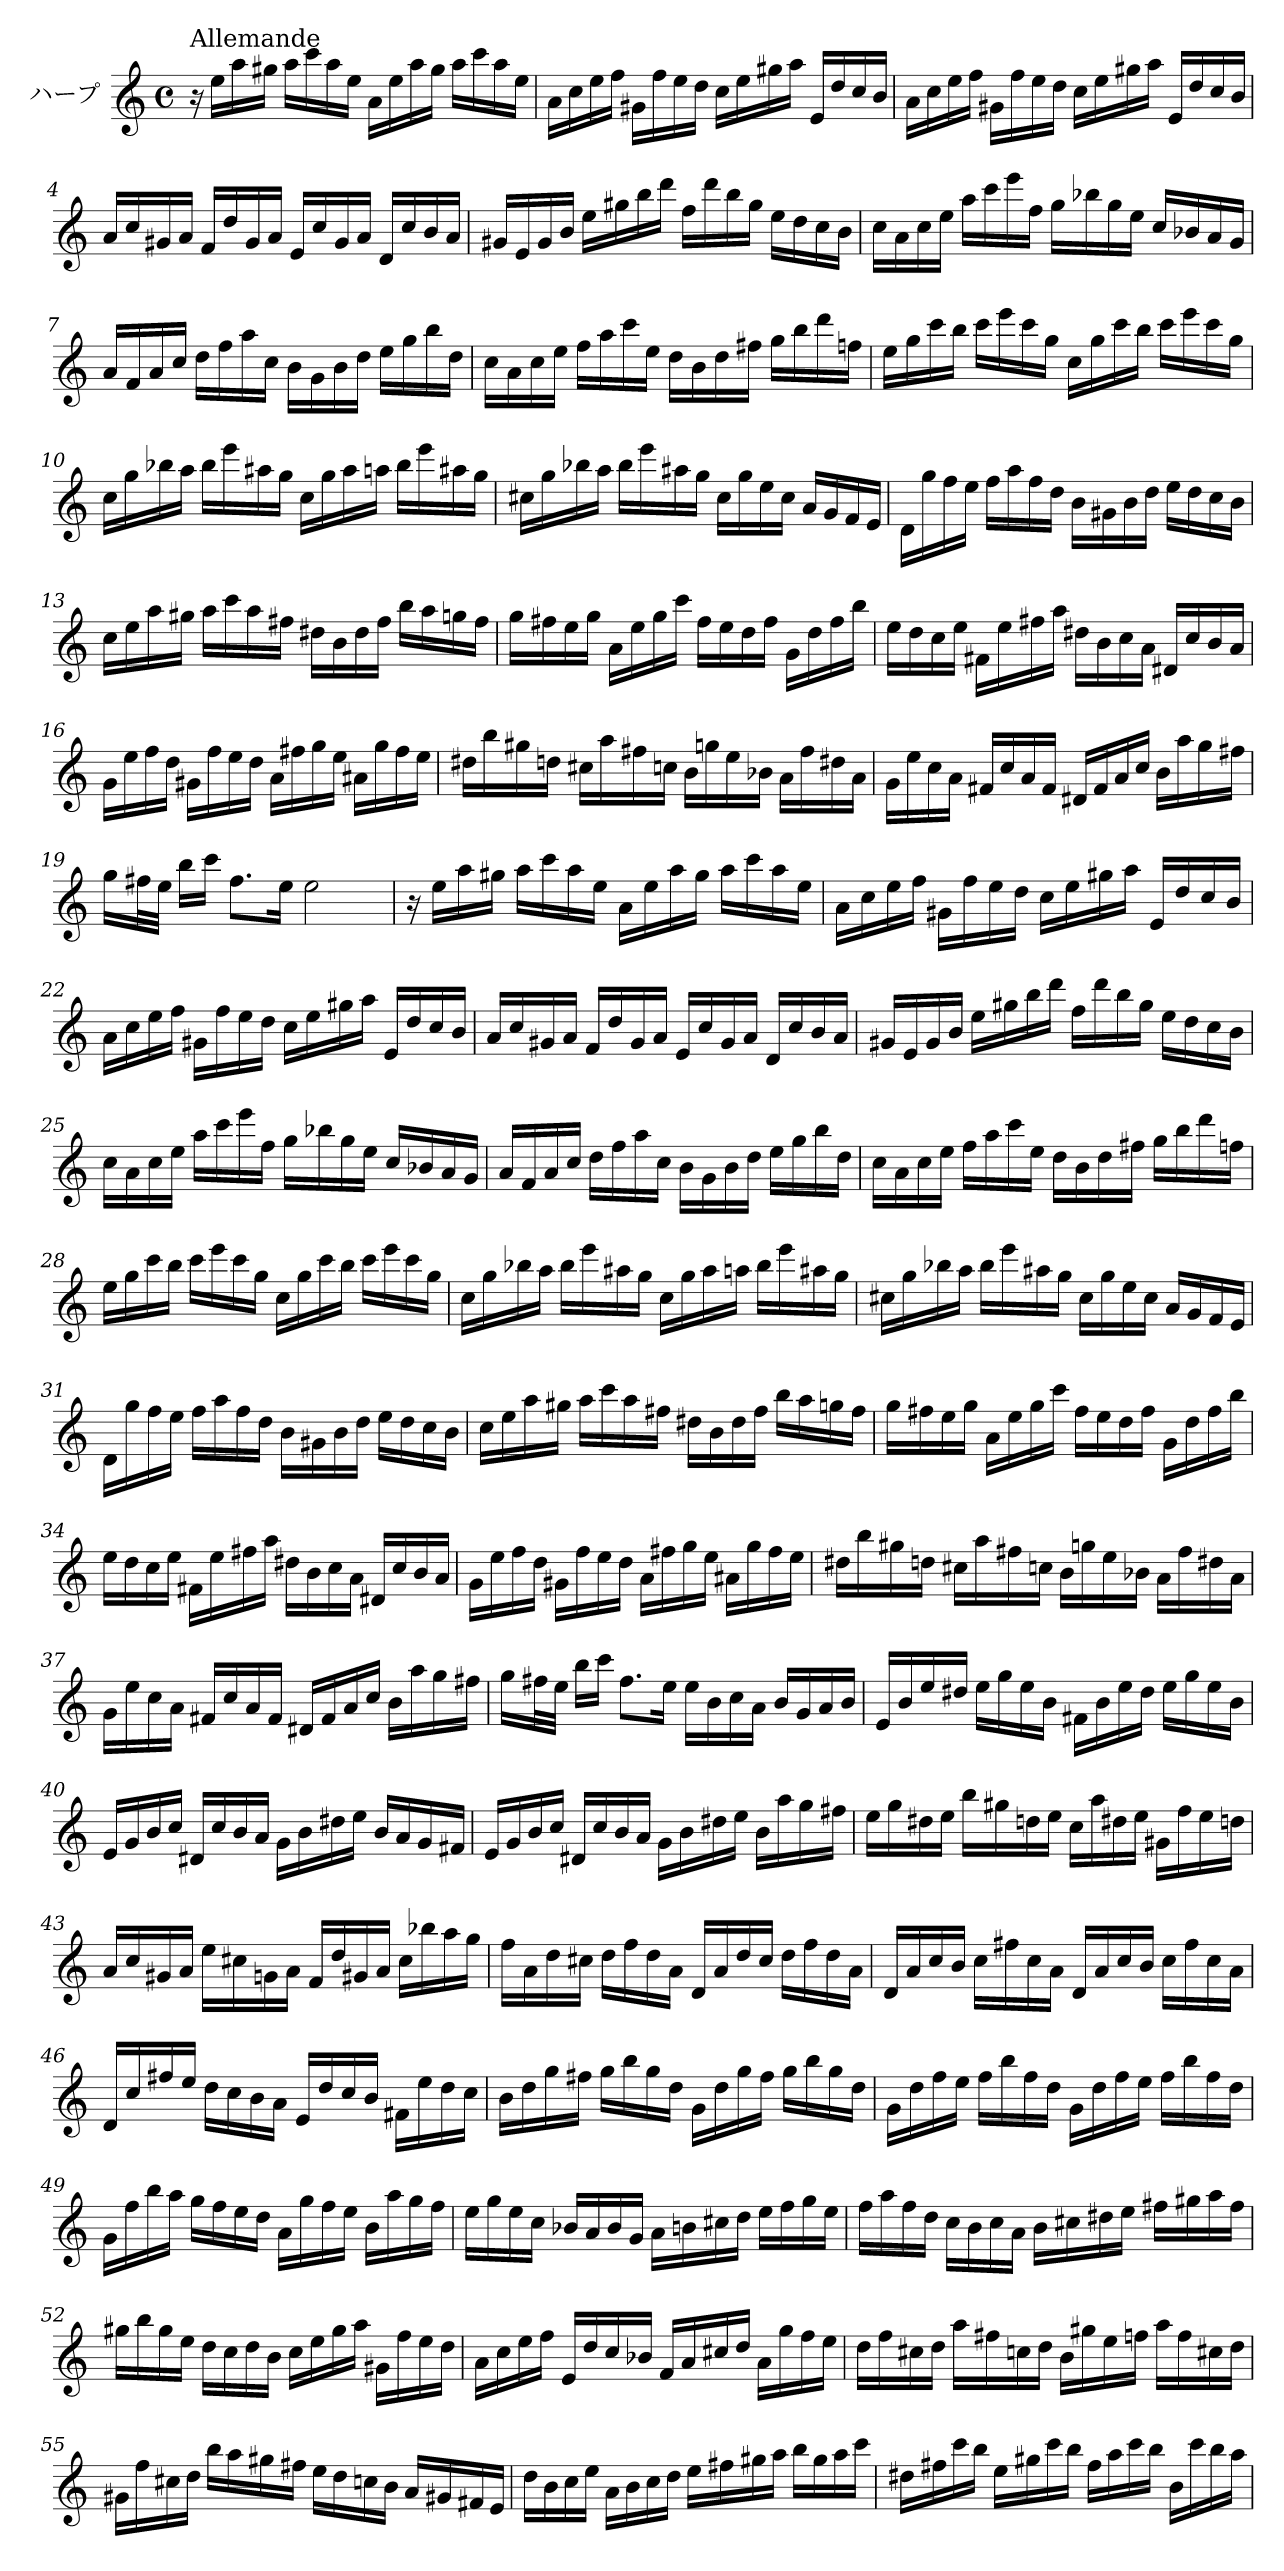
**kern
*part1
*staff1
*I"ハープ
*clefG2
*k[]
*M4/4
*met(c)
=1
!LO:TX:a:t=Allemande
16r
16ee\LL
16aa\
16gg#X\JJ
16aa\LL
16ccc\
16aa\
16ee\JJ
16a\LL
16ee\
16aa\
16gg#\JJ
16aa\LL
16ccc\
16aa\
16ee\JJ
=2
16a\LL
16cc\
16ee\
16ff\JJ
16g#X\LL
16ff\
16ee\
16dd\JJ
16cc\LL
16ee\
16gg#X\
16aa\JJ
16e/LL
16dd/
16cc/
16b/JJ
=3
16a\LL
16cc\
16ee\
16ff\JJ
16g#X\LL
16ff\
16ee\
16dd\JJ
16cc\LL
16ee\
16gg#X\
16aa\JJ
16e/LL
16dd/
16cc/
16b/JJ
=4
16a/LL
16cc/
16g#X/
16a/JJ
16f/LL
16dd/
16g#/
16a/JJ
16e/LL
16cc/
16g#/
16a/JJ
16d/LL
16cc/
16b/
16a/JJ
=5
16g#X/LL
16e/
16g#/
16b/JJ
16ee\LL
16gg#X\
16bb\
16ddd\JJ
16ff\LL
16ddd\
16bb\
16gg#\JJ
16ee\LL
16dd\
16cc\
16b\JJ
=6
16cc\LL
16a\
16cc\
16ee\JJ
16aa\LL
16ccc\
16eee\
16ff\JJ
16gg\LL
16bb-X\
16gg\
16ee\JJ
16cc/LL
16b-X/
16a/
16g/JJ
=7
16a/LL
16f/
16a/
16cc/JJ
16dd\LL
16ff\
16aa\
16cc\JJ
16b\LL
16g\
16b\
16dd\JJ
16ee\LL
16gg\
16bb\
16dd\JJ
=8
16cc\LL
16a\
16cc\
16ee\JJ
16ff\LL
16aa\
16ccc\
16ee\JJ
16dd\LL
16b\
16dd\
16ff#X\JJ
16gg\LL
16bb\
16ddd\
16ffn\JJ
=9
16ee\LL
16gg\
16ccc\
16bb\JJ
16ccc\LL
16eee\
16ccc\
16gg\JJ
16cc\LL
16gg\
16ccc\
16bb\JJ
16ccc\LL
16eee\
16ccc\
16gg\JJ
=10
16cc\LL
16gg\
16bb-X\
16aa\JJ
16bb-\LL
16eee\
16aa#X\
16gg\JJ
16cc\LL
16gg\
16aa#\
16aan\JJ
16bb-\LL
16eee\
16aa#X\
16gg\JJ
=11
16cc#X\LL
16gg\
16bb-X\
16aa\JJ
16bb-\LL
16eee\
16aa#X\
16gg\JJ
16cc#\LL
16gg\
16ee\
16cc#\JJ
16a/LL
16g/
16f/
16e/JJ
=12
16d\LL
16gg\
16ff\
16ee\JJ
16ff\LL
16aa\
16ff\
16dd\JJ
16b\LL
16g#X\
16b\
16dd\JJ
16ee\LL
16dd\
16cc\
16b\JJ
=13
16cc\LL
16ee\
16aa\
16gg#X\JJ
16aa\LL
16ccc\
16aa\
16ff#X\JJ
16dd#X\LL
16b\
16dd#\
16ff#\JJ
16bb\LL
16aa\
16ggn\
16ff#\JJ
=14
16gg\LL
16ff#X\
16ee\
16gg\JJ
16a\LL
16ee\
16gg\
16ccc\JJ
16ff#\LL
16ee\
16dd\
16ff#\JJ
16g\LL
16dd\
16ff#\
16bb\JJ
=15
16ee\LL
16dd\
16cc\
16ee\JJ
16f#X\LL
16ee\
16ff#X\
16aa\JJ
16dd#X\LL
16b\
16cc\
16a\JJ
16d#X/LL
16cc/
16b/
16a/JJ
=16
16g\LL
16ee\
16ff\
16dd\JJ
16g#X\LL
16ff\
16ee\
16dd\JJ
16a\LL
16ff#X\
16gg\
16ee\JJ
16a#X\LL
16gg\
16ff#\
16ee\JJ
=17
16dd#X\LL
16bb\
16gg#X\
16ddn\JJ
16cc#X\LL
16aa\
16ff#X\
16ccn\JJ
16b\LL
16ggn\
16ee\
16b-X\JJ
16a\LL
16ff#\
16dd#X\
16a\JJ
=18
16g\LL
16ee\
16cc\
16a\JJ
16f#X/LL
16cc/
16a/
16f#/JJ
16d#X/LL
16f#/
16a/
16cc/JJ
16b\LL
16aa\
16gg\
16ff#X\JJ
=19
16gg\LL
32ff#X\L
32ee\JJJ
16bb\LL
16ccc\JJ
8.ff#\L
16ee\Jk
2ee\
=20
16r
16ee\LL
16aa\
16gg#X\JJ
16aa\LL
16ccc\
16aa\
16ee\JJ
16a\LL
16ee\
16aa\
16gg#\JJ
16aa\LL
16ccc\
16aa\
16ee\JJ
=21
16a\LL
16cc\
16ee\
16ff\JJ
16g#X\LL
16ff\
16ee\
16dd\JJ
16cc\LL
16ee\
16gg#X\
16aa\JJ
16e/LL
16dd/
16cc/
16b/JJ
=22
16a\LL
16cc\
16ee\
16ff\JJ
16g#X\LL
16ff\
16ee\
16dd\JJ
16cc\LL
16ee\
16gg#X\
16aa\JJ
16e/LL
16dd/
16cc/
16b/JJ
=23
16a/LL
16cc/
16g#X/
16a/JJ
16f/LL
16dd/
16g#/
16a/JJ
16e/LL
16cc/
16g#/
16a/JJ
16d/LL
16cc/
16b/
16a/JJ
=24
16g#X/LL
16e/
16g#/
16b/JJ
16ee\LL
16gg#X\
16bb\
16ddd\JJ
16ff\LL
16ddd\
16bb\
16gg#\JJ
16ee\LL
16dd\
16cc\
16b\JJ
=25
16cc\LL
16a\
16cc\
16ee\JJ
16aa\LL
16ccc\
16eee\
16ff\JJ
16gg\LL
16bb-X\
16gg\
16ee\JJ
16cc/LL
16b-X/
16a/
16g/JJ
=26
16a/LL
16f/
16a/
16cc/JJ
16dd\LL
16ff\
16aa\
16cc\JJ
16b\LL
16g\
16b\
16dd\JJ
16ee\LL
16gg\
16bb\
16dd\JJ
=27
16cc\LL
16a\
16cc\
16ee\JJ
16ff\LL
16aa\
16ccc\
16ee\JJ
16dd\LL
16b\
16dd\
16ff#X\JJ
16gg\LL
16bb\
16ddd\
16ffn\JJ
=28
16ee\LL
16gg\
16ccc\
16bb\JJ
16ccc\LL
16eee\
16ccc\
16gg\JJ
16cc\LL
16gg\
16ccc\
16bb\JJ
16ccc\LL
16eee\
16ccc\
16gg\JJ
=29
16cc\LL
16gg\
16bb-X\
16aa\JJ
16bb-\LL
16eee\
16aa#X\
16gg\JJ
16cc\LL
16gg\
16aa#\
16aan\JJ
16bb-\LL
16eee\
16aa#X\
16gg\JJ
=30
16cc#X\LL
16gg\
16bb-X\
16aa\JJ
16bb-\LL
16eee\
16aa#X\
16gg\JJ
16cc#\LL
16gg\
16ee\
16cc#\JJ
16a/LL
16g/
16f/
16e/JJ
=31
16d\LL
16gg\
16ff\
16ee\JJ
16ff\LL
16aa\
16ff\
16dd\JJ
16b\LL
16g#X\
16b\
16dd\JJ
16ee\LL
16dd\
16cc\
16b\JJ
=32
16cc\LL
16ee\
16aa\
16gg#X\JJ
16aa\LL
16ccc\
16aa\
16ff#X\JJ
16dd#X\LL
16b\
16dd#\
16ff#\JJ
16bb\LL
16aa\
16ggn\
16ff#\JJ
=33
16gg\LL
16ff#X\
16ee\
16gg\JJ
16a\LL
16ee\
16gg\
16ccc\JJ
16ff#\LL
16ee\
16dd\
16ff#\JJ
16g\LL
16dd\
16ff#\
16bb\JJ
=34
16ee\LL
16dd\
16cc\
16ee\JJ
16f#X\LL
16ee\
16ff#X\
16aa\JJ
16dd#X\LL
16b\
16cc\
16a\JJ
16d#X/LL
16cc/
16b/
16a/JJ
=35
16g\LL
16ee\
16ff\
16dd\JJ
16g#X\LL
16ff\
16ee\
16dd\JJ
16a\LL
16ff#X\
16gg\
16ee\JJ
16a#X\LL
16gg\
16ff#\
16ee\JJ
=36
16dd#X\LL
16bb\
16gg#X\
16ddn\JJ
16cc#X\LL
16aa\
16ff#X\
16ccn\JJ
16b\LL
16ggn\
16ee\
16b-X\JJ
16a\LL
16ff#\
16dd#X\
16a\JJ
=37
16g\LL
16ee\
16cc\
16a\JJ
16f#X/LL
16cc/
16a/
16f#/JJ
16d#X/LL
16f#/
16a/
16cc/JJ
16b\LL
16aa\
16gg\
16ff#X\JJ
=38
16gg\LL
32ff#X\L
32ee\JJJ
16bb\LL
16ccc\JJ
8.ff#\L
16ee\Jk
16ee\LL
16b\
16cc\
16a\JJ
16b/LL
16g/
16a/
16b/JJ
=39
16e/LL
16b/
16ee/
16dd#X/JJ
16ee\LL
16gg\
16ee\
16b\JJ
16f#X\LL
16b\
16ee\
16dd#\JJ
16ee\LL
16gg\
16ee\
16b\JJ
=40
16e/LL
16g/
16b/
16cc/JJ
16d#X/LL
16cc/
16b/
16a/JJ
16g\LL
16b\
16dd#X\
16ee\JJ
16b/LL
16a/
16g/
16f#X/JJ
=41
16e/LL
16g/
16b/
16cc/JJ
16d#X/LL
16cc/
16b/
16a/JJ
16g\LL
16b\
16dd#X\
16ee\JJ
16b\LL
16aa\
16gg\
16ff#X\JJ
=42
16ee\LL
16gg\
16dd#X\
16ee\JJ
16bb\LL
16gg#X\
16ddn\
16ee\JJ
16cc\LL
16aa\
16dd#X\
16ee\JJ
16g#X\LL
16ff\
16ee\
16ddn\JJ
=43
16a/LL
16cc/
16g#X/
16a/JJ
16ee\LL
16cc#X\
16gn\
16a\JJ
16f/LL
16dd/
16g#X/
16a/JJ
16cc#\LL
16bb-X\
16aa\
16gg\JJ
=44
16ff\LL
16a\
16dd\
16cc#X\JJ
16dd\LL
16ff\
16dd\
16a\JJ
16d/LL
16a/
16dd/
16cc#/JJ
16dd\LL
16ff\
16dd\
16a\JJ
=45
16d/LL
16a/
16cc/
16b/JJ
16cc\LL
16ff#X\
16cc\
16a\JJ
16d/LL
16a/
16cc/
16b/JJ
16cc\LL
16ff#\
16cc\
16a\JJ
=46
16d/LL
16cc/
16ff#X/
16ee/JJ
16dd\LL
16cc\
16b\
16a\JJ
16e/LL
16dd/
16cc/
16b/JJ
16f#X\LL
16ee\
16dd\
16cc\JJ
=47
16b\LL
16dd\
16gg\
16ff#X\JJ
16gg\LL
16bb\
16gg\
16dd\JJ
16g\LL
16dd\
16gg\
16ff#\JJ
16gg\LL
16bb\
16gg\
16dd\JJ
=48
16g\LL
16dd\
16ff\
16ee\JJ
16ff\LL
16bb\
16ff\
16dd\JJ
16g\LL
16dd\
16ff\
16ee\JJ
16ff\LL
16bb\
16ff\
16dd\JJ
=49
16g\LL
16ff\
16bb\
16aa\JJ
16gg\LL
16ff\
16ee\
16dd\JJ
16a\LL
16gg\
16ff\
16ee\JJ
16b\LL
16aa\
16gg\
16ff\JJ
=50
16ee\LL
16gg\
16ee\
16cc\JJ
16b-X/LL
16a/
16b-/
16g/JJ
16a\LL
16bn\
16cc#X\
16dd\JJ
16ee\LL
16ff\
16gg\
16ee\JJ
=51
16ff\LL
16aa\
16ff\
16dd\JJ
16cc\LL
16b\
16cc\
16a\JJ
16b\LL
16cc#X\
16dd#X\
16ee\JJ
16ff#X\LL
16gg#X\
16aa\
16ff#\JJ
=52
16gg#X\LL
16bb\
16gg#\
16ee\JJ
16dd\LL
16cc\
16dd\
16b\JJ
16cc\LL
16ee\
16gg#\
16aa\JJ
16g#X\LL
16ff\
16ee\
16dd\JJ
=53
16a\LL
16cc\
16ee\
16ff\JJ
16e/LL
16dd/
16cc/
16b-X/JJ
16f/LL
16a/
16cc#X/
16dd/JJ
16a\LL
16gg\
16ff\
16ee\JJ
=54
16dd\LL
16ff\
16cc#X\
16dd\JJ
16aa\LL
16ff#X\
16ccn\
16dd\JJ
16b\LL
16gg#X\
16ee\
16ffn\JJ
16aa\LL
16ff\
16cc#X\
16dd\JJ
=55
16g#X\LL
16ff\
16cc#X\
16dd\JJ
16bb\LL
16aa\
16gg#X\
16ff#X\JJ
16ee\LL
16dd\
16ccn\
16b\JJ
16a/LL
16g#X/
16f#X/
16e/JJ
=56
16dd\LL
16b\
16cc\
16ee\JJ
16a\LL
16b\
16cc\
16dd\JJ
16ee\LL
16ff#X\
16gg#X\
16aa\JJ
16bb\LL
16gg#\
16aa\
16ccc\JJ
=57
16dd#X\LL
16ff#X\
16ccc\
16bb\JJ
16ee\LL
16gg#X\
16ccc\
16bb\JJ
16ff#\LL
16aa\
16ccc\
16bb\JJ
16b\LL
16ccc\
16bb\
16aa\JJ
=
*-
